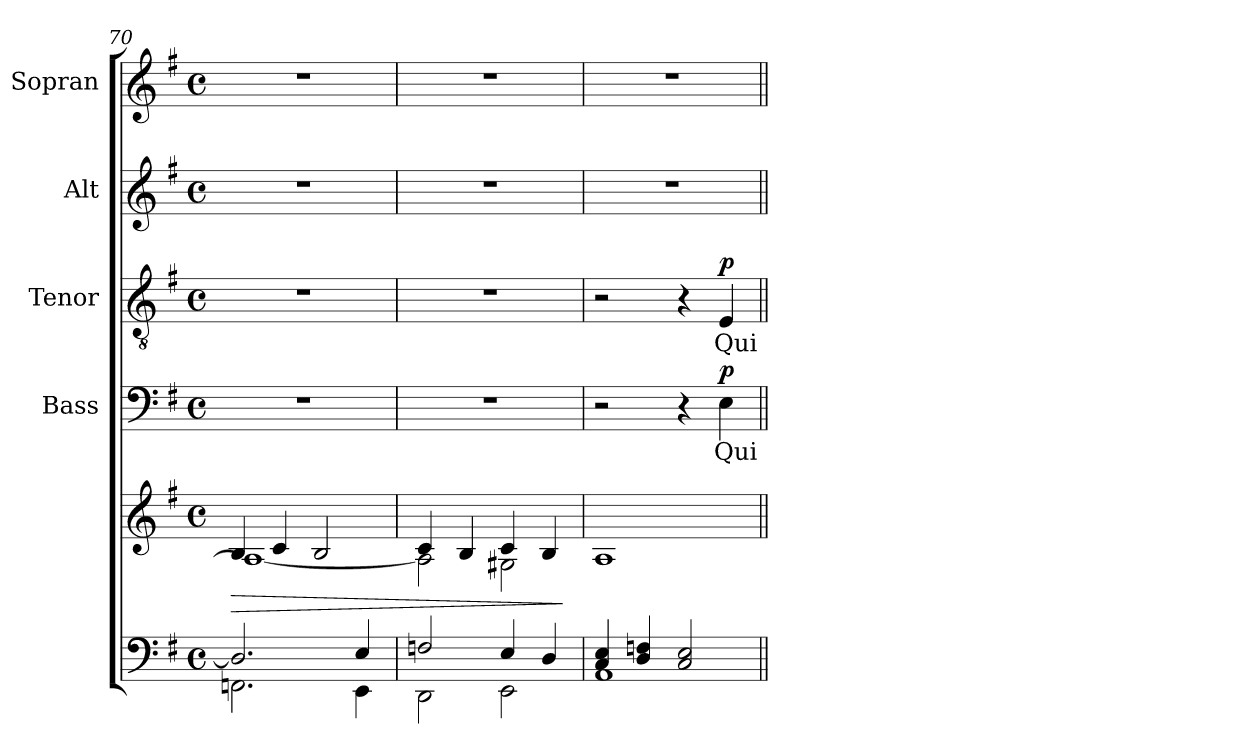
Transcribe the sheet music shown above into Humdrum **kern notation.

**kern	**kern	**dynam	**kern	**text	**dynam	**kern	**text	**dynam	**kern	**kern
*part5	*part5	*part5	*part4	*part4	*part4	*part3	*part3	*part3	*part2	*part1
*staff6	*staff5	*staff5/6	*staff4	*staff4	*staff4	*staff3	*staff3	*staff3	*staff2	*staff1
*	*	*	*I"Bass	*	*	*I"Tenor	*	*	*I"Alt	*I"Sopran
*	*	*	*I'B.	*	*	*I'T.	*	*	*I'A.	*I'S.
*clefF4	*clefG2	*	*clefF4	*	*	*clefGv2	*	*	*clefG2	*clefG2
*k[f#]	*k[f#]	*	*k[f#]	*	*	*k[f#]	*	*	*k[f#]	*k[f#]
*G:	*G:	*	*G:	*	*	*G:	*	*	*G:	*G:
*M4/4	*M4/4	*	*M4/4	*	*	*M4/4	*	*	*M4/4	*M4/4
*met(c)	*met(c)	*	*met(c)	*	*	*met(c)	*	*	*met(c)	*met(c)
=70	=70	=70	=70	=70	=70	=70	=70	=70	=70	=70
*^	*	*	*	*	*	*	*	*	*	*
!	!	!	!LO:HP:b	!	!	!	!	!	!	!	!
*	*	*^	*	*	*	*	*	*	*	*	*
2.D#/]	2.FFn\	4B/	1A_	>	1r	.	.	1r	.	.	1r	1r
.	.	4c/	.	.	.	.	.	.	.	.	.	.
.	.	2B/	.	.	.	.	.	.	.	.	.	.
4E/	4EE\	.	.	.	.	.	.	.	.	.	.	.
=71	=71	=71	=71	=71	=71	=71	=71	=71	=71	=71	=71	=71
2Fn/	2DD\	4c/	2A\]	.	1r	.	.	1r	.	.	1r	1r
.	.	4B/	.	.	.	.	.	.	.	.	.	.
4E/	2EE\	4c/	2G#X\	.	.	.	.	.	.	.	.	.
4D/	.	4B/	.	.	.	.	.	.	.	.	.	.
*v	*v	*	*	*	*	*	*	*	*	*	*	*
*	*v	*v	*	*	*	*	*	*	*	*	*
.	.	]	.	.	.	.	.	.	.	.
=72	=72	=72	=72	=72	=72	=72	=72	=72	=72	=72
*^	*	*	*	*	*	*	*	*	*	*
4C/ 4E/	1AA	1A	.	2r	.	.	2r	.	.	1r	1r
4D/ 4Fn/	.	.	.	.	.	.	.	.	.	.	.
2C/ 2E/	.	.	.	4r	.	.	4r	.	.	.	.
!	!	!	!	!	!LO:LY:b	!LO:DY:a	!	!LO:LY:b	!LO:DY:a	!	!
.	.	.	.	4E\	Qui	p	4E/	Qui	p	.	.
*v	*v	*	*	*	*	*	*	*	*	*	*
=||	=||	=||	=||	=||	=||	=||	=||	=||	=||	=||
*-	*-	*-	*-	*-	*-	*-	*-	*-	*-	*-
